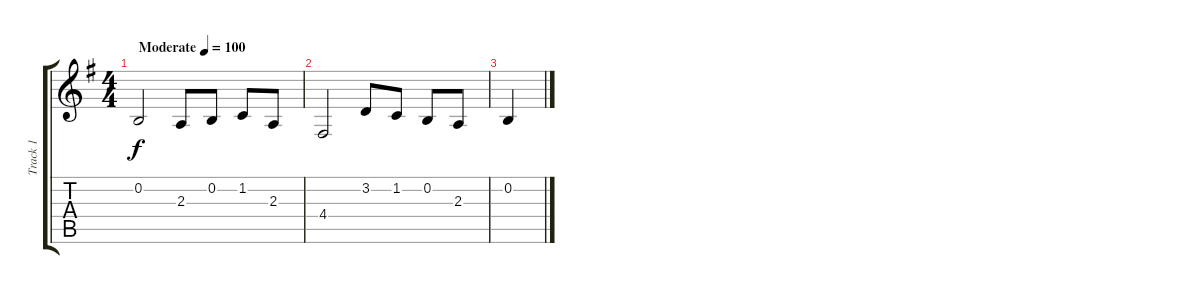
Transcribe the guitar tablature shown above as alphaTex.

\track ("Track 1" "Track 1") {instrument acousticgrandpiano}
\staff {score tabs}
\tuning (E4 B3 G3 D3 A2 E2) {hide}
\ts (4 4)
\tempo (100 "Moderate")
\clef g2
\ks g
0.2.2{dy f instrument acousticgrandpiano} 2.3.8 0.2.8 1.2.8 2.3.8 |
4.4.2 3.2.8 1.2.8 0.2.8 2.3.8 |
0.2.4
